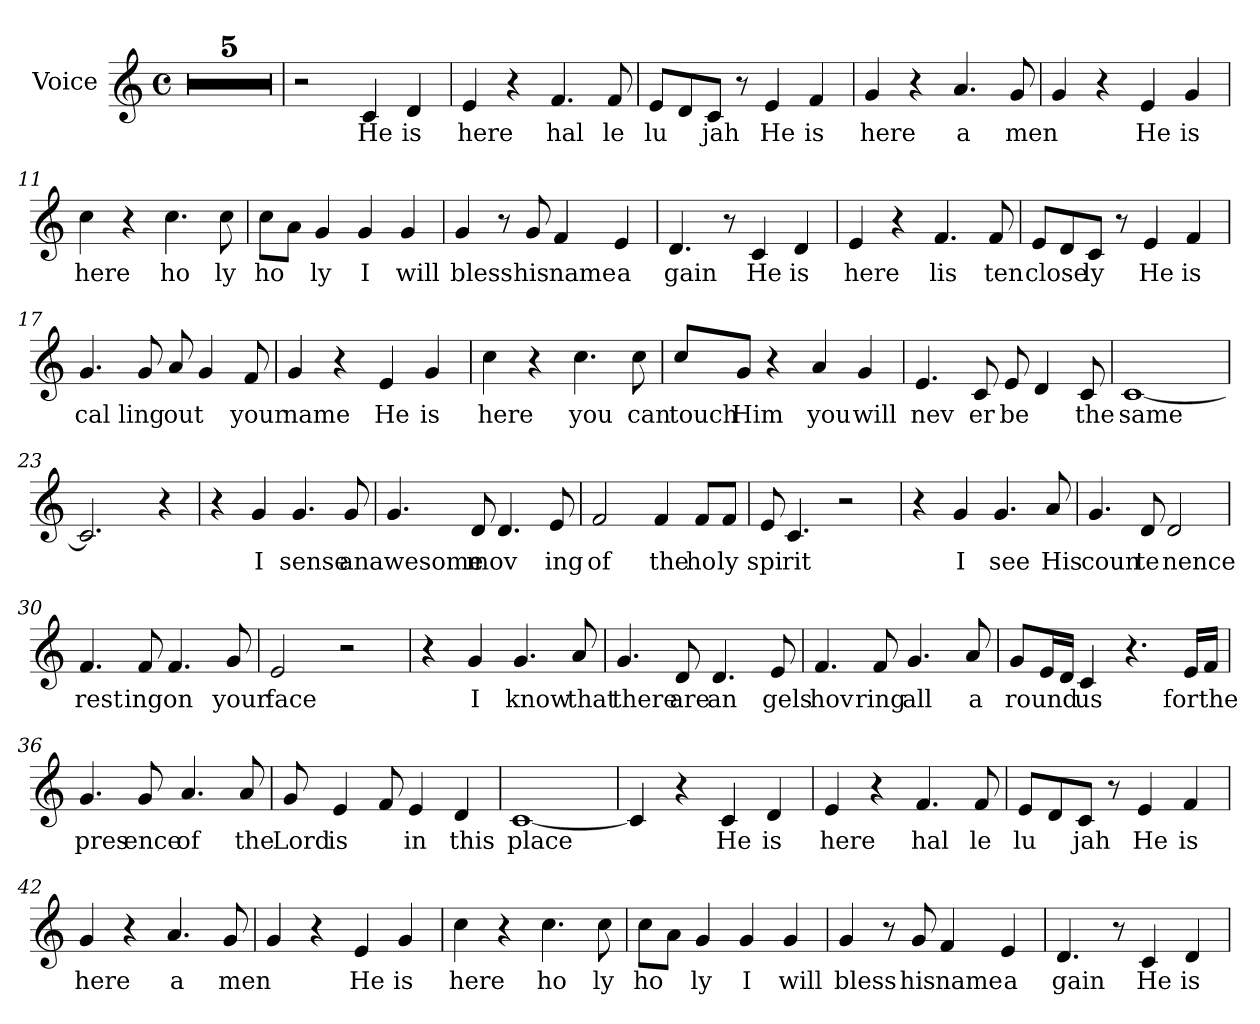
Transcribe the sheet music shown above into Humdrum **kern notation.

**kern	**text
*part1	*part1
*staff1	*staff1
*I"Voice	*
*I'V	*
*clefG2	*
*k[]	*
*C:	*
*M4/4	*
*met(c)	*
=1	=1
1r	.
=2	=2
1r	.
=3	=3
1r	.
=4	=4
1r	.
=5	=5
1r	.
=6	=6
*MM90	*
2r	.
!	!LO:LY:b
4c/	He
!	!LO:LY:b
4d/	is
=7	=7
!	!LO:LY:b
4e/	here
4r	.
!	!LO:LY:b
4.f/	hal
!	!LO:LY:b
8f/	le
=8	=8
!	!LO:LY:b
8e/L	lu
8d/	.
!	!LO:LY:b
8c/J	jah
8r	.
!	!LO:LY:b
4e/	He
!	!LO:LY:b
4f/	is
=9	=9
!	!LO:LY:b
4g/	here
4r	.
!	!LO:LY:b
4.a/	a
!	!LO:LY:b
8g/	men
!!LO:LB:g=z
=10	=10
4g/	.
4r	.
!	!LO:LY:b
4e/	He
!	!LO:LY:b
4g/	is
=11	=11
!	!LO:LY:b
4cc\	here
4r	.
!	!LO:LY:b
4.cc\	ho
!	!LO:LY:b
8cc\	ly
=12	=12
!	!LO:LY:b
8cc\L	ho
8a\J	.
!	!LO:LY:b
4g/	ly
!	!LO:LY:b
4g/	I
!	!LO:LY:b
4g/	will
=13	=13
!	!LO:LY:b
4g/	bless
8r	.
!	!LO:LY:b
8g/	his
!	!LO:LY:b
4f/	name
!	!LO:LY:b
4e/	a
=14	=14
!	!LO:LY:b
4.d/	gain
8r	.
!	!LO:LY:b
4c/	He
!	!LO:LY:b
4d/	is
=15	=15
!	!LO:LY:b
4e/	here
4r	.
!	!LO:LY:b
4.f/	lis
!	!LO:LY:b
8f/	ten
!!LO:LB:g=z
=16	=16
!	!LO:LY:b
8e/L	close
8d/	.
!	!LO:LY:b
8c/J	ly
8r	.
!	!LO:LY:b
4e/	He
!	!LO:LY:b
4f/	is
=17	=17
!	!LO:LY:b
4.g/	cal
!	!LO:LY:b
8g/	ling
!	!LO:LY:b
8a/	out
4g/	.
!	!LO:LY:b
8f/	your
=18	=18
!	!LO:LY:b
4g/	name
4r	.
!	!LO:LY:b
4e/	He
!	!LO:LY:b
4g/	is
=19	=19
!	!LO:LY:b
4cc\	here
4r	.
!	!LO:LY:b
4.cc\	you
!	!LO:LY:b
8cc\	can
=20	=20
!	!LO:LY:b
8cc/L	touch
!	!LO:LY:b
8g/J	Him
4r	.
!	!LO:LY:b
4a/	you
!	!LO:LY:b
4g/	will
!!LO:LB:g=z
=21	=21
!	!LO:LY:b
4.e/	nev
!	!LO:LY:b
8c/	er
!	!LO:LY:b
8e/	be
4d/	.
!	!LO:LY:b
8c/	the
=22	=22
!	!LO:LY:b
[1c	same
=23	=23
2.c/]	.
4r	.
=24	=24
4r	.
!	!LO:LY:b
4g/	I
!	!LO:LY:b
4.g/	sense
!	!LO:LY:b
8g/	an
=25	=25
!	!LO:LY:b
4.g/	awesome
!	!LO:LY:b
8d/	mov
4.d/	.
!	!LO:LY:b
8e/	ing
=26	=26
!	!LO:LY:b
2f/	of
!	!LO:LY:b
4f/	the
!	!LO:LY:b
8f/L	ho
!	!LO:LY:b
8f/J	ly
!!LO:LB:g=z
=27	=27
!	!LO:LY:b
8e/	spi
!	!LO:LY:b
4.c/	rit
2r	.
=28	=28
4r	.
!	!LO:LY:b
4g/	I
!	!LO:LY:b
4.g/	see
!	!LO:LY:b
8a/	His
=29	=29
!	!LO:LY:b
4.g/	coun
!	!LO:LY:b
8d/	te
!	!LO:LY:b
2d/	nence
=30	=30
!	!LO:LY:b
4.f/	rest
!	!LO:LY:b
8f/	ing
!	!LO:LY:b
4.f/	on
!	!LO:LY:b
8g/	your
=31	=31
!	!LO:LY:b
2e/	face
2r	.
=32	=32
4r	.
!	!LO:LY:b
4g/	I
!	!LO:LY:b
4.g/	know
!	!LO:LY:b
8a/	that
!!LO:LB:g=z
=33	=33
!	!LO:LY:b
4.g/	there
!	!LO:LY:b
8d/	are
!	!LO:LY:b
4.d/	an
!	!LO:LY:b
8e/	gels
=34	=34
!	!LO:LY:b
4.f/	hov
!	!LO:LY:b
8f/	ring
!	!LO:LY:b
4.g/	all
!	!LO:LY:b
8a/	a
=35	=35
!	!LO:LY:b
8g/L	round
16e/L	.
16d/JJ	.
!	!LO:LY:b
4c/	us
4.r	.
!	!LO:LY:b
16e/LL	for
!	!LO:LY:b
16f/JJ	the
=36	=36
!	!LO:LY:b
4.g/	pres
!	!LO:LY:b
8g/	ence
!	!LO:LY:b
4.a/	of
!	!LO:LY:b
8a/	the
=37	=37
!	!LO:LY:b
8g/	Lord
!	!LO:LY:b
4e/	is
8f/	.
!	!LO:LY:b
4e/	in
!	!LO:LY:b
4d/	this
!!LO:LB:g=z
=38	=38
!	!LO:LY:b
[1c	place
=39	=39
4c/]	.
4r	.
!	!LO:LY:b
4c/	He
!	!LO:LY:b
4d/	is
=40	=40
!	!LO:LY:b
4e/	here
4r	.
!	!LO:LY:b
4.f/	hal
!	!LO:LY:b
8f/	le
=41	=41
!	!LO:LY:b
8e/L	lu
8d/	.
!	!LO:LY:b
8c/J	jah
8r	.
!	!LO:LY:b
4e/	He
!	!LO:LY:b
4f/	is
=42	=42
!	!LO:LY:b
4g/	here
4r	.
!	!LO:LY:b
4.a/	a
!	!LO:LY:b
8g/	men
=43	=43
4g/	.
4r	.
!	!LO:LY:b
4e/	He
!	!LO:LY:b
4g/	is
!!LO:LB:g=z
=44	=44
!	!LO:LY:b
4cc\	here
4r	.
!	!LO:LY:b
4.cc\	ho
!	!LO:LY:b
8cc\	ly
=45	=45
!	!LO:LY:b
8cc\L	ho
8a\J	.
!	!LO:LY:b
4g/	ly
!	!LO:LY:b
4g/	I
!	!LO:LY:b
4g/	will
=46	=46
!	!LO:LY:b
4g/	bless
8r	.
!	!LO:LY:b
8g/	his
!	!LO:LY:b
4f/	name
!	!LO:LY:b
4e/	a
=47	=47
!	!LO:LY:b
4.d/	gain
8r	.
!	!LO:LY:b
4c/	He
!	!LO:LY:b
4d/	is
=	=
*-	*-
